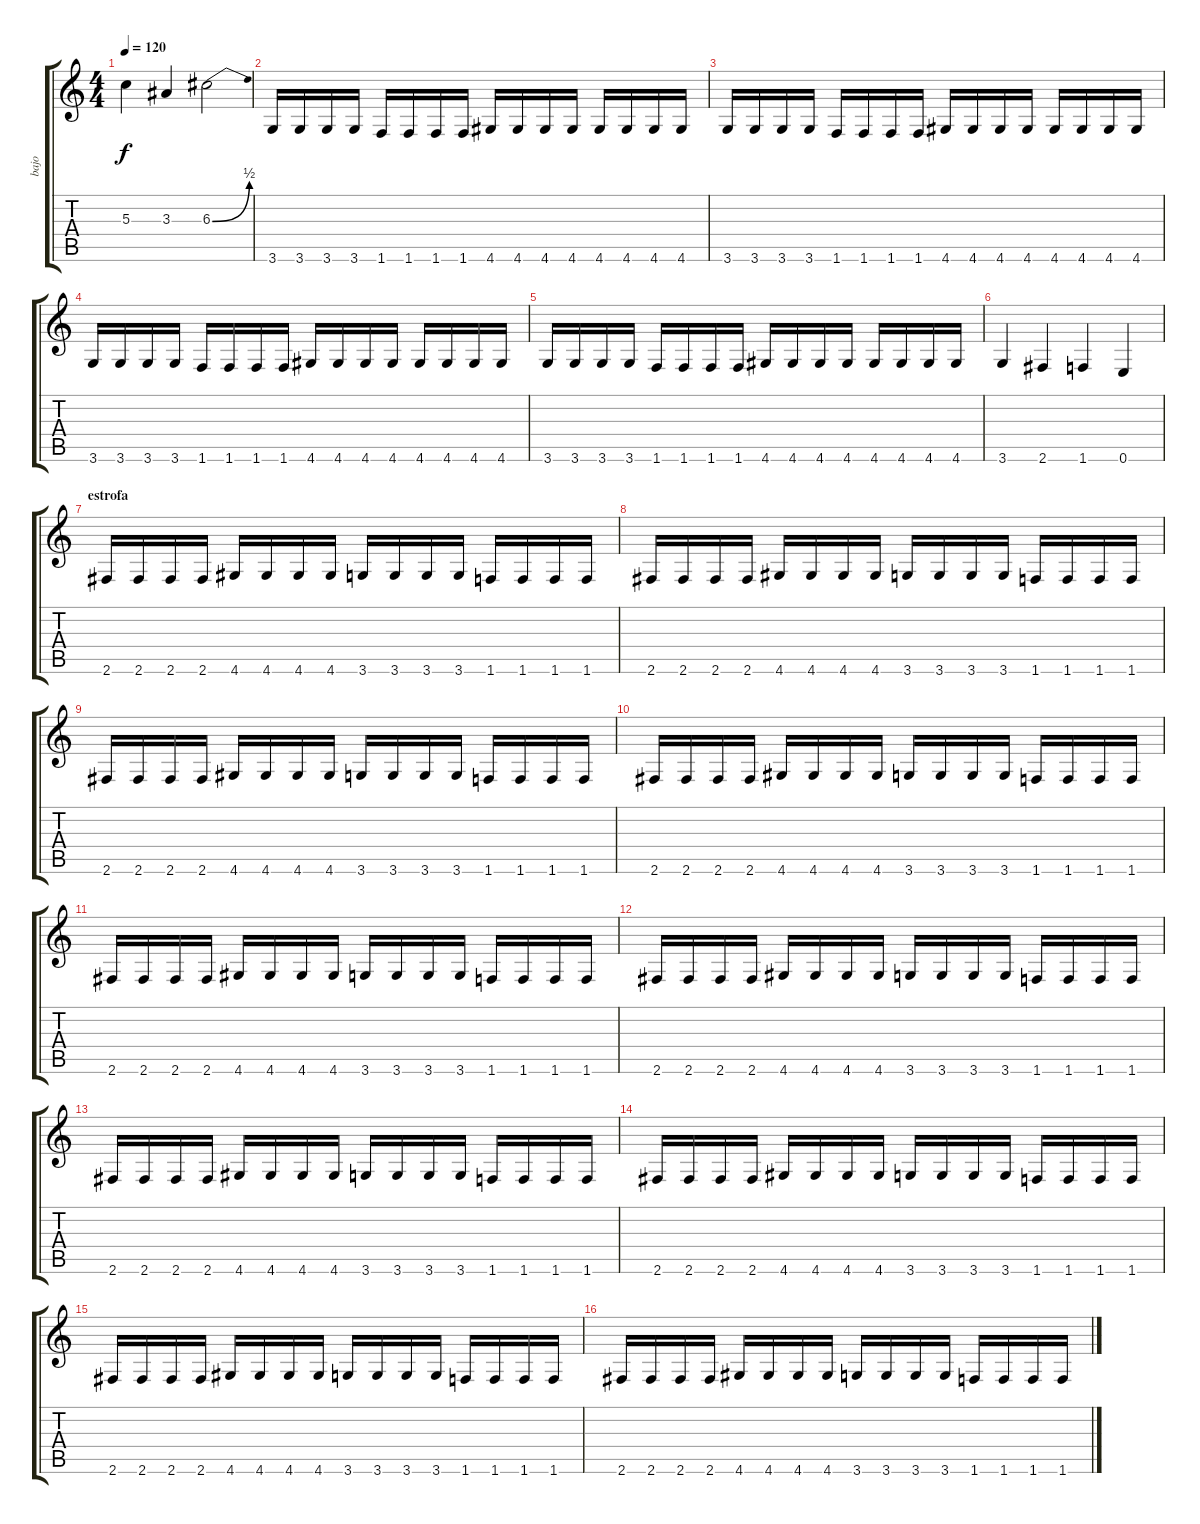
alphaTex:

\track ("bajo" "bajo") {instrument electricbassfinger}
\staff {score tabs}
\tuning (E4 B3 G3 D3 A2 E2) {hide}
\ts (4 4)
\tempo 120
\clef g2
\ks c
5.3.4{dy f} 3.3.4 6.3{be (bend 0 0 60 2)}.2 |
3.6.16 3.6.16 3.6.16 3.6.16 1.6.16 1.6.16 1.6.16 1.6.16 4.6.16 4.6.16 4.6.16 4.6.16 4.6.16 4.6.16 4.6.16 4.6.16 |
3.6.16 3.6.16 3.6.16 3.6.16 1.6.16 1.6.16 1.6.16 1.6.16 4.6.16 4.6.16 4.6.16 4.6.16 4.6.16 4.6.16 4.6.16 4.6.16 |
3.6.16 3.6.16 3.6.16 3.6.16 1.6.16 1.6.16 1.6.16 1.6.16 4.6.16 4.6.16 4.6.16 4.6.16 4.6.16 4.6.16 4.6.16 4.6.16 |
3.6.16 3.6.16 3.6.16 3.6.16 1.6.16 1.6.16 1.6.16 1.6.16 4.6.16 4.6.16 4.6.16 4.6.16 4.6.16 4.6.16 4.6.16 4.6.16 |
3.6.4 2.6.4 1.6.4 0.6.4 |
\section ("" "estrofa")
2.6.16 2.6.16 2.6.16 2.6.16 4.6.16 4.6.16 4.6.16 4.6.16 3.6.16 3.6.16 3.6.16 3.6.16 1.6.16 1.6.16 1.6.16 1.6.16 |
2.6.16 2.6.16 2.6.16 2.6.16 4.6.16 4.6.16 4.6.16 4.6.16 3.6.16 3.6.16 3.6.16 3.6.16 1.6.16 1.6.16 1.6.16 1.6.16 |
2.6.16 2.6.16 2.6.16 2.6.16 4.6.16 4.6.16 4.6.16 4.6.16 3.6.16 3.6.16 3.6.16 3.6.16 1.6.16 1.6.16 1.6.16 1.6.16 |
2.6.16 2.6.16 2.6.16 2.6.16 4.6.16 4.6.16 4.6.16 4.6.16 3.6.16 3.6.16 3.6.16 3.6.16 1.6.16 1.6.16 1.6.16 1.6.16 |
2.6.16 2.6.16 2.6.16 2.6.16 4.6.16 4.6.16 4.6.16 4.6.16 3.6.16 3.6.16 3.6.16 3.6.16 1.6.16 1.6.16 1.6.16 1.6.16 |
2.6.16 2.6.16 2.6.16 2.6.16 4.6.16 4.6.16 4.6.16 4.6.16 3.6.16 3.6.16 3.6.16 3.6.16 1.6.16 1.6.16 1.6.16 1.6.16 |
2.6.16 2.6.16 2.6.16 2.6.16 4.6.16 4.6.16 4.6.16 4.6.16 3.6.16 3.6.16 3.6.16 3.6.16 1.6.16 1.6.16 1.6.16 1.6.16 |
2.6.16 2.6.16 2.6.16 2.6.16 4.6.16 4.6.16 4.6.16 4.6.16 3.6.16 3.6.16 3.6.16 3.6.16 1.6.16 1.6.16 1.6.16 1.6.16 |
2.6.16 2.6.16 2.6.16 2.6.16 4.6.16 4.6.16 4.6.16 4.6.16 3.6.16 3.6.16 3.6.16 3.6.16 1.6.16 1.6.16 1.6.16 1.6.16 |
2.6.16 2.6.16 2.6.16 2.6.16 4.6.16 4.6.16 4.6.16 4.6.16 3.6.16 3.6.16 3.6.16 3.6.16 1.6.16 1.6.16 1.6.16 1.6.16
